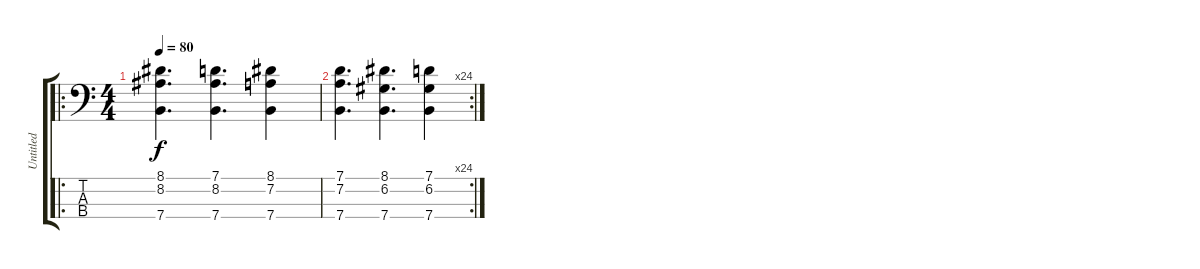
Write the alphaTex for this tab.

\track ("Untitled" "Untitled") {instrument electricbassfinger}
\staff {score tabs}
\tuning (G2 D2 A1 E1) {hide}
\ro
\ts (4 4)
\tempo 80
\clef f4
\ks c
(8.1 8.2 7.4).4{d dy f instrument electricbassfinger} (7.1 8.2 7.4).4{d} (8.1 7.2 7.4).4 |
\rc 24
(7.1 7.2 7.4).4{d} (8.1 6.2 7.4).4{d} (7.1 6.2 7.4).4
